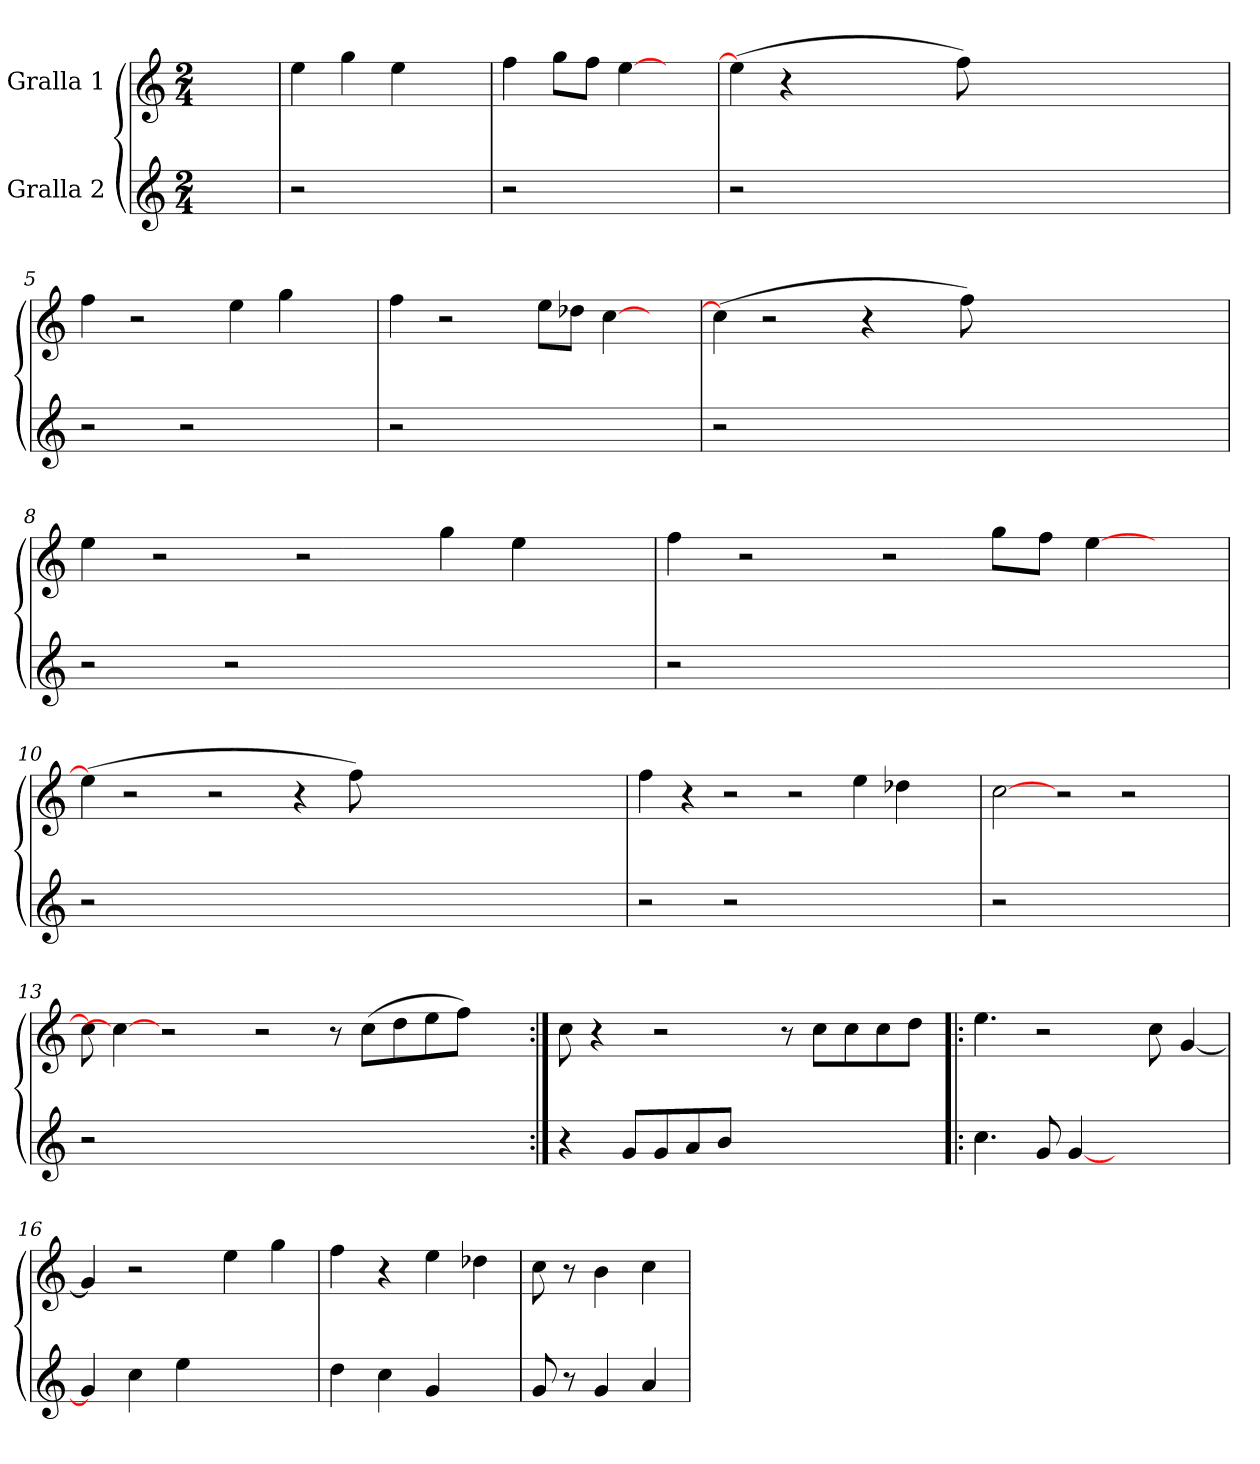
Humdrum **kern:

**kern	**kern
*part2	*part1
*staff2	*staff1
*I"Gralla 2	*I"Gralla 1
*clefG2	*clefG2
*k[]	*k[]
*M2/4	*M2/4
=1	=1
2ryy	2ryy
=2	=2
2r	4ee\
.	4gg\
2ryy	4ee\
.	4ryy
=3	=3
2r	4ff\
.	8gg\L
.	8ff\J
2ryy	[4ee\
.	4ryy
=4	=4
2r	(>4ee\]
.	4r
2ryy	2.ryy
4.ryy	.
.	8ff\)
0ryy	0ryy
4.ryy	4.ryy
=5	=5
2r	4ff\
.	2r
2r	.
.	4ee\
2ryy	4gg\
.	4ryy
=6	=6
2r	4ff\
.	2r
1ryy	.
.	8ee\L
.	8dd-X\J
.	[4cc\
.	4ryy
=7	=7
2r	(>4cc\]
.	2r
2ryy	.
.	4r
4.ryy	4ryy
.	8ff\)
0ryy	0ryy
4.ryy	4.ryy
!!LO:LB:g=z
=8	=8
2r	4ee\
.	2r
2r	.
.	2r
1ryy	.
.	4gg\
.	4ee\
.	4ryy
!!LO:LB:g=z
=9	=9
2r	4ff\
.	2r
1.ryy	.
.	2r
.	8gg\L
.	8ff\J
.	[4ee\
.	4ryy
=10	=10
2r	(>4ee\]
.	2r
2ryy	.
.	2r
4.ryy	.
.	4r
0ryy	.
.	8ff\)
.	0ryy
4.ryy	.
.	4.ryy
4ryy	.
=11	=11
2r	4ff\
.	4r
2r	2r
1ryy	2r
.	4ee\
.	4dd-X\
4ryy	4ryy
=12	=12
2r	[2cc\
1ryy	2r
.	2r
4ryy	4ryy
=13	=13
2r	8cc\]
.	4cc\_
.	2r
1..ryy	.
.	2r
.	8r
.	(>8cc\L
.	8dd\
.	8ee\
.	8ff\J)
.	4ryy
=14:|!	=14:|!
4r	8cc\
.	4r
8g/L	.
8g/	2r
8a/	.
8b/J	.
2.ryy	.
.	8r
.	8cc\L
.	8cc\
.	8cc\
.	8dd\J
=15!|:	=15!|:
4.cc\	4.ee\
8g/	2r
[4g/	.
2ryy	.
.	8cc\
.	[4g/
!!LO:LB:g=z
=16	=16
4g/]	4g/]
4cc\	2r
4ee\	.
2ryy	4ee\
.	4gg\
!!LO:LB:g=z
=17	=17
4dd\	4ff\
4cc\	4r
4g/	4ee\
4ryy	4dd-X\
=18	=18
8g/	8cc\
8r	8r
4g/	4b\
4a/	4cc\
=	=
*-	*-
